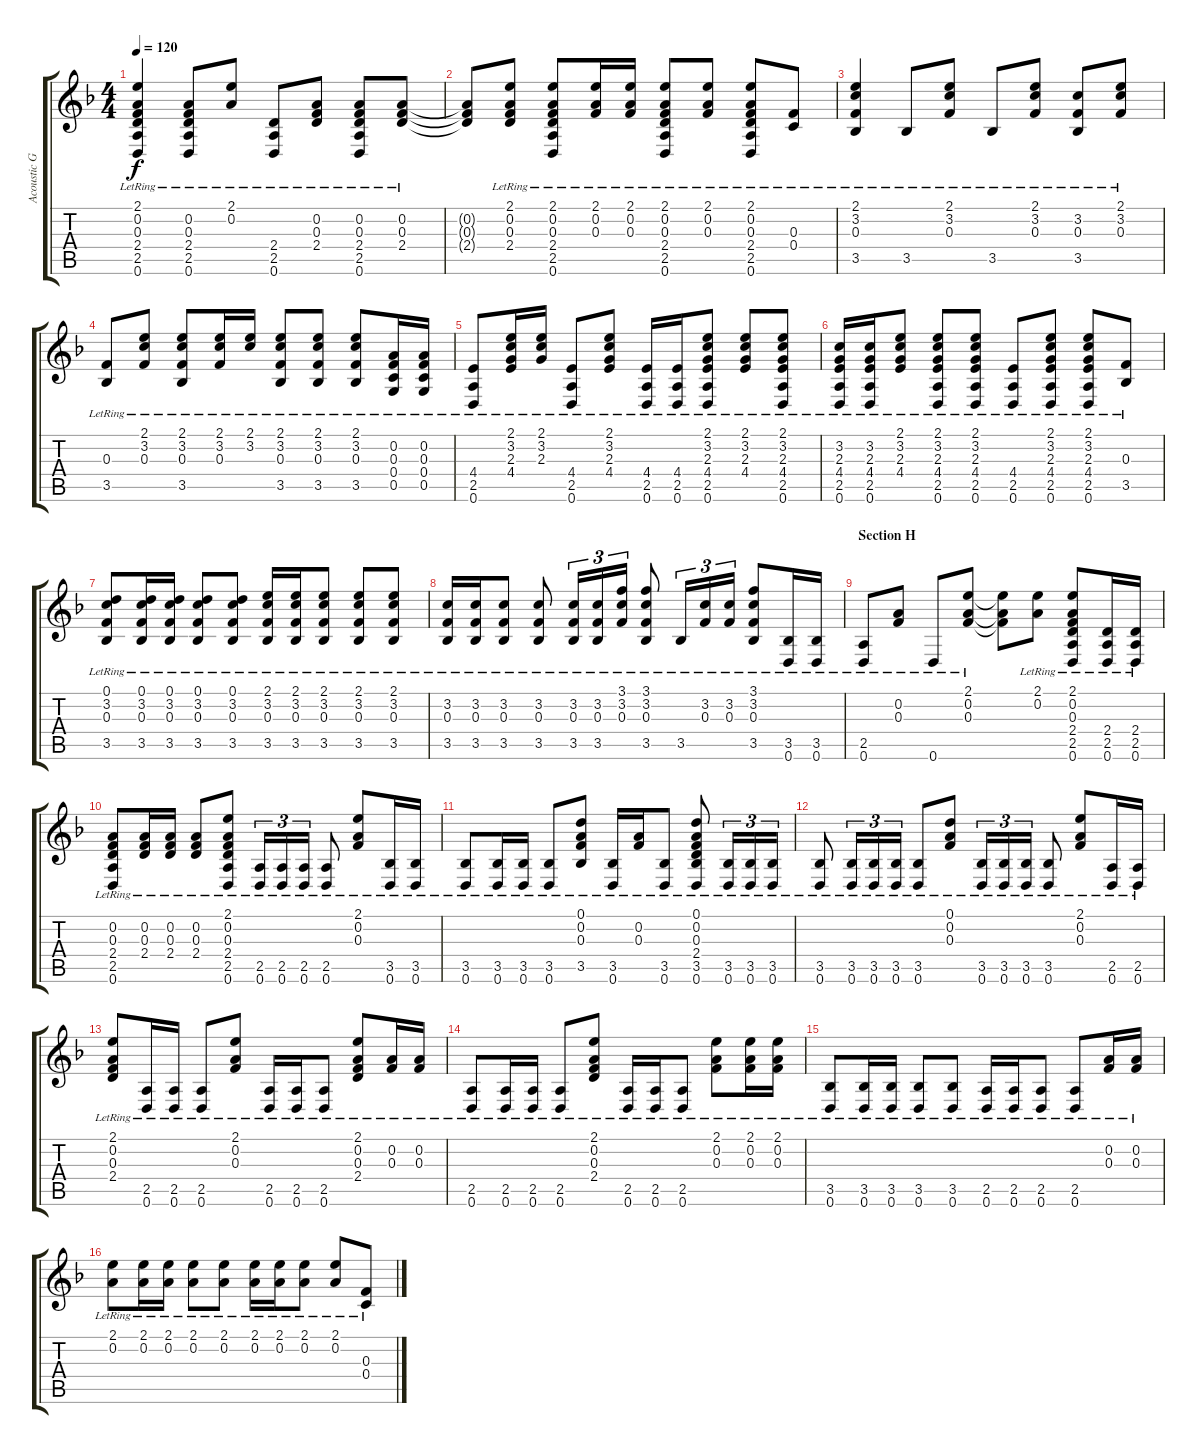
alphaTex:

\track ("Acoustic Guitar 2 (Full Step Down)" "Acoustic G") {instrument acousticguitarsteel}
\staff {score tabs}
\tuning (D4 A3 F3 C3 G2 D2) {hide}
\ts (4 4)
\tempo 120
\clef g2
\ks f
(2.1{lr} 0.2{lr} 0.3{lr} 2.4{lr} 2.5{lr} 0.6{lr}).4{dy f} (0.2{lr} 0.3{lr} 2.4{lr} 2.5{lr} 0.6{lr}).8 (2.1{lr} 0.2{lr}).8 (2.4{lr} 2.5{lr} 0.6{lr}).8 (0.2{lr} 0.3{lr} 2.4{lr}).8 (0.2{lr} 0.3{lr} 2.4{lr} 2.5{lr} 0.6{lr}).8 (0.2{lr} 0.3{lr} 2.4{lr}).8 |
(0.2{t} 0.3{t} 2.4{t}).8 (2.1{lr} 0.2{lr} 0.3{lr} 2.4{lr}).8 (2.1{lr} 0.2{lr} 0.3{lr} 2.4{lr} 2.5{lr} 0.6{lr}).8 (2.1{lr} 0.2{lr} 0.3{lr}).16 (2.1{lr} 0.2{lr} 0.3{lr}).16 (2.1{lr} 0.2{lr} 0.3{lr} 2.4{lr} 2.5{lr} 0.6{lr}).8 (2.1{lr} 0.2{lr} 0.3{lr}).8 (2.1{lr} 0.2{lr} 0.3{lr} 2.4{lr} 2.5{lr} 0.6{lr}).8 (0.3{lr} 0.4{lr}).8 |
(2.1{lr} 3.2{lr} 0.3{lr} 3.5{lr}).4 3.5{lr}.8 (2.1{lr} 3.2{lr} 0.3{lr}).8 3.5{lr}.8 (2.1{lr} 3.2{lr} 0.3{lr}).8 (3.2{lr} 0.3{lr} 3.5{lr}).8 (2.1{lr} 3.2{lr} 0.3{lr}).8 |
(0.3{lr} 3.5{lr}).8 (2.1{lr} 3.2{lr} 0.3{lr}).8 (2.1{lr} 3.2{lr} 0.3{lr} 3.5{lr}).8 (2.1{lr} 3.2{lr} 0.3{lr}).16 (2.1{lr} 3.2{lr}).16 (2.1{lr} 3.2{lr} 0.3{lr} 3.5{lr}).8 (2.1{lr} 3.2{lr} 0.3{lr} 3.5{lr}).8 (2.1{lr} 3.2{lr} 0.3{lr} 3.5{lr}).8 (0.2{lr} 0.3{lr} 0.4{lr} 0.5{lr}).16 (0.2{lr} 0.3{lr} 0.4{lr} 0.5{lr}).16 |
(4.4{lr} 2.5{lr} 0.6{lr}).8 (2.1{lr} 3.2{lr} 2.3{lr} 4.4{lr}).16 (2.1{lr} 3.2{lr} 2.3{lr}).16 (4.4{lr} 2.5{lr} 0.6{lr}).8 (2.1{lr} 3.2{lr} 2.3{lr} 4.4{lr}).8 (4.4{lr} 2.5{lr} 0.6{lr}).16 (4.4{lr} 2.5{lr} 0.6{lr}).16 (2.1{lr} 3.2{lr} 2.3{lr} 4.4{lr} 2.5{lr} 0.6{lr}).8 (2.1{lr} 3.2{lr} 2.3{lr} 4.4{lr}).8 (2.1{lr} 3.2{lr} 2.3{lr} 4.4{lr} 2.5{lr} 0.6{lr}).8 |
(3.2{lr} 2.3{lr} 4.4{lr} 2.5 0.6{lr}).16 (3.2{lr} 2.3{lr} 4.4{lr} 2.5{lr} 0.6{lr}).16 (2.1{lr} 3.2{lr} 2.3{lr} 4.4{lr}).8 (2.1{lr} 3.2{lr} 2.3{lr} 4.4{lr} 2.5{lr} 0.6{lr}).8 (2.1{lr} 3.2{lr} 2.3{lr} 4.4{lr} 2.5{lr} 0.6{lr}).8 (4.4{lr} 2.5{lr} 0.6{lr}).8 (2.1{lr} 3.2{lr} 2.3{lr} 4.4{lr} 2.5{lr} 0.6{lr}).8 (2.1{lr} 3.2{lr} 2.3{lr} 4.4{lr} 2.5{lr} 0.6{lr}).8 (0.3{lr} 3.5{lr}).8 |
(0.1{lr} 3.2{lr} 0.3{lr} 3.5{lr}).8 (0.1{lr} 3.2{lr} 0.3{lr} 3.5{lr}).16 (0.1{lr} 3.2{lr} 0.3{lr} 3.5{lr}).16 (0.1{lr} 3.2{lr} 0.3{lr} 3.5{lr}).8 (0.1{lr} 3.2{lr} 0.3{lr} 3.5{lr}).8 (2.1{lr} 3.2{lr} 0.3{lr} 3.5{lr}).16 (2.1{lr} 3.2{lr} 0.3{lr} 3.5{lr}).16 (2.1{lr} 3.2{lr} 0.3{lr} 3.5{lr}).8 (2.1{lr} 3.2{lr} 0.3{lr} 3.5{lr}).8 (2.1{lr} 3.2{lr} 0.3{lr} 3.5{lr}).8 |
(3.2{lr} 0.3{lr} 3.5{lr}).16 (3.2{lr} 0.3{lr} 3.5{lr}).16 (3.2{lr} 0.3{lr} 3.5{lr}).8 (3.2 0.3{lr} 3.5{lr}).8 (3.2{lr} 0.3{lr} 3.5{lr}).16{tu (3 2)} (3.2{lr} 0.3{lr} 3.5{lr}).16{tu (3 2)} (3.1{lr} 3.2{lr} 0.3{lr}).16{tu (3 2)} (3.1{lr} 3.2{lr} 0.3{lr} 3.5{lr}).8 3.5{lr}.16{tu (3 2)} (3.2{lr} 0.3{lr}).16{tu (3 2)} (3.2{lr} 0.3{lr}).16{tu (3 2)} (3.1{lr} 3.2{lr} 0.3{lr} 3.5{lr}).8 (3.5{lr} 0.6{lr}).16 (3.5{lr} 0.6{lr}).16 |
\section ("" "Section H")
(2.5{lr} 0.6{lr}).8 (0.2{lr} 0.3{lr}).8 0.6{lr}.8 (2.1{lr} 0.2{lr} 0.3{lr}).8 (2.1{t} 0.2{t} 0.3{t}).8 (2.1{lr} 0.2{lr}).8 (2.1{lr} 0.2{lr} 0.3{lr} 2.4{lr} 2.5{lr} 0.6{lr}).8 (2.4{lr} 2.5{lr} 0.6{lr}).16 (2.4{lr} 2.5{lr} 0.6{lr}).16 |
(0.2{lr} 0.3{lr} 2.4{lr} 2.5{lr} 0.6{lr}).8 (0.2{lr} 0.3{lr} 2.4{lr}).16 (0.2{lr} 0.3{lr} 2.4{lr}).16 (0.2{lr} 0.3{lr} 2.4{lr}).8 (2.1 0.2{lr} 0.3{lr} 2.4{lr} 2.5{lr} 0.6{lr}).8 (2.5{lr} 0.6{lr}).16{tu (3 2)} (2.5{lr} 0.6{lr}).16{tu (3 2)} (2.5{lr} 0.6{lr}).16{tu (3 2)} (2.5{lr} 0.6{lr}).8 (2.1{lr} 0.2{lr} 0.3{lr}).8 (3.5{lr} 0.6{lr}).16 (3.5{lr} 0.6{lr}).16 |
(3.5{lr} 0.6{lr}).8 (3.5{lr} 0.6{lr}).16 (3.5{lr} 0.6{lr}).16 (3.5{lr} 0.6{lr}).8 (0.1{lr} 0.2{lr} 0.3{lr} 3.5{lr}).8 (3.5{lr} 0.6{lr}).16 (0.2{lr} 0.3{lr}).16 (3.5{lr} 0.6{lr}).8 (0.1{lr} 0.2{lr} 0.3{lr} 2.4{lr} 3.5{lr} 0.6{lr}).8 (3.5{lr} 0.6{lr}).16{tu (3 2)} (3.5{lr} 0.6{lr}).16{tu (3 2)} (3.5{lr} 0.6{lr}).16{tu (3 2)} |
(3.5{lr} 0.6{lr}).8 (3.5{lr} 0.6{lr}).16{tu (3 2)} (3.5{lr} 0.6{lr}).16{tu (3 2)} (3.5{lr} 0.6{lr}).16{tu (3 2)} (3.5{lr} 0.6{lr}).8 (0.1{lr} 0.2{lr} 0.3{lr}).8 (3.5{lr} 0.6{lr}).16{tu (3 2)} (3.5{lr} 0.6{lr}).16{tu (3 2)} (3.5{lr} 0.6{lr}).16{tu (3 2)} (3.5{lr} 0.6{lr}).8 (2.1{lr} 0.2{lr} 0.3{lr}).8 (2.5{lr} 0.6{lr}).16 (2.5{lr} 0.6{lr}).16 |
(2.1{lr} 0.2{lr} 0.3{lr} 2.4{lr}).8 (2.5{lr} 0.6{lr}).16 (2.5{lr} 0.6{lr}).16 (2.5{lr} 0.6{lr}).8 (2.1{lr} 0.2{lr} 0.3{lr}).8 (2.5{lr} 0.6{lr}).16 (2.5{lr} 0.6{lr}).16 (2.5{lr} 0.6{lr}).8 (2.1{lr} 0.2{lr} 0.3{lr} 2.4{lr}).8 (0.2{lr} 0.3{lr}).16 (0.2{lr} 0.3{lr}).16 |
(2.5{lr} 0.6{lr}).8 (2.5{lr} 0.6{lr}).16 (2.5{lr} 0.6{lr}).16 (2.5{lr} 0.6{lr}).8 (2.1{lr} 0.2{lr} 0.3{lr} 2.4{lr}).8 (2.5{lr} 0.6{lr}).16 (2.5{lr} 0.6{lr}).16 (2.5{lr} 0.6{lr}).8 (2.1{lr} 0.2{lr} 0.3{lr}).8 (2.1{lr} 0.2{lr} 0.3{lr}).16 (2.1{lr} 0.2{lr} 0.3{lr}).16 |
(3.5{lr} 0.6{lr}).8{volume 8} (3.5{lr} 0.6{lr}).16 (3.5{lr} 0.6{lr}).16 (3.5{lr} 0.6{lr}).8 (3.5{lr} 0.6{lr}).8 (2.5{lr} 0.6{lr}).16 (2.5{lr} 0.6{lr}).16 (2.5{lr} 0.6{lr}).8 (2.5{lr} 0.6{lr}).8 (0.2{lr} 0.3{lr}).16 (0.2{lr} 0.3{lr}).16 |
(2.1{lr} 0.2{lr}).8 (2.1{lr} 0.2{lr}).16 (2.1{lr} 0.2{lr}).16 (2.1{lr} 0.2{lr}).8 (2.1{lr} 0.2{lr}).8 (2.1{lr} 0.2{lr}).16 (2.1{lr} 0.2{lr}).16 (2.1{lr} 0.2{lr}).8 (2.1{lr} 0.2{lr}).8 (0.3{lr} 0.4{lr}).8
